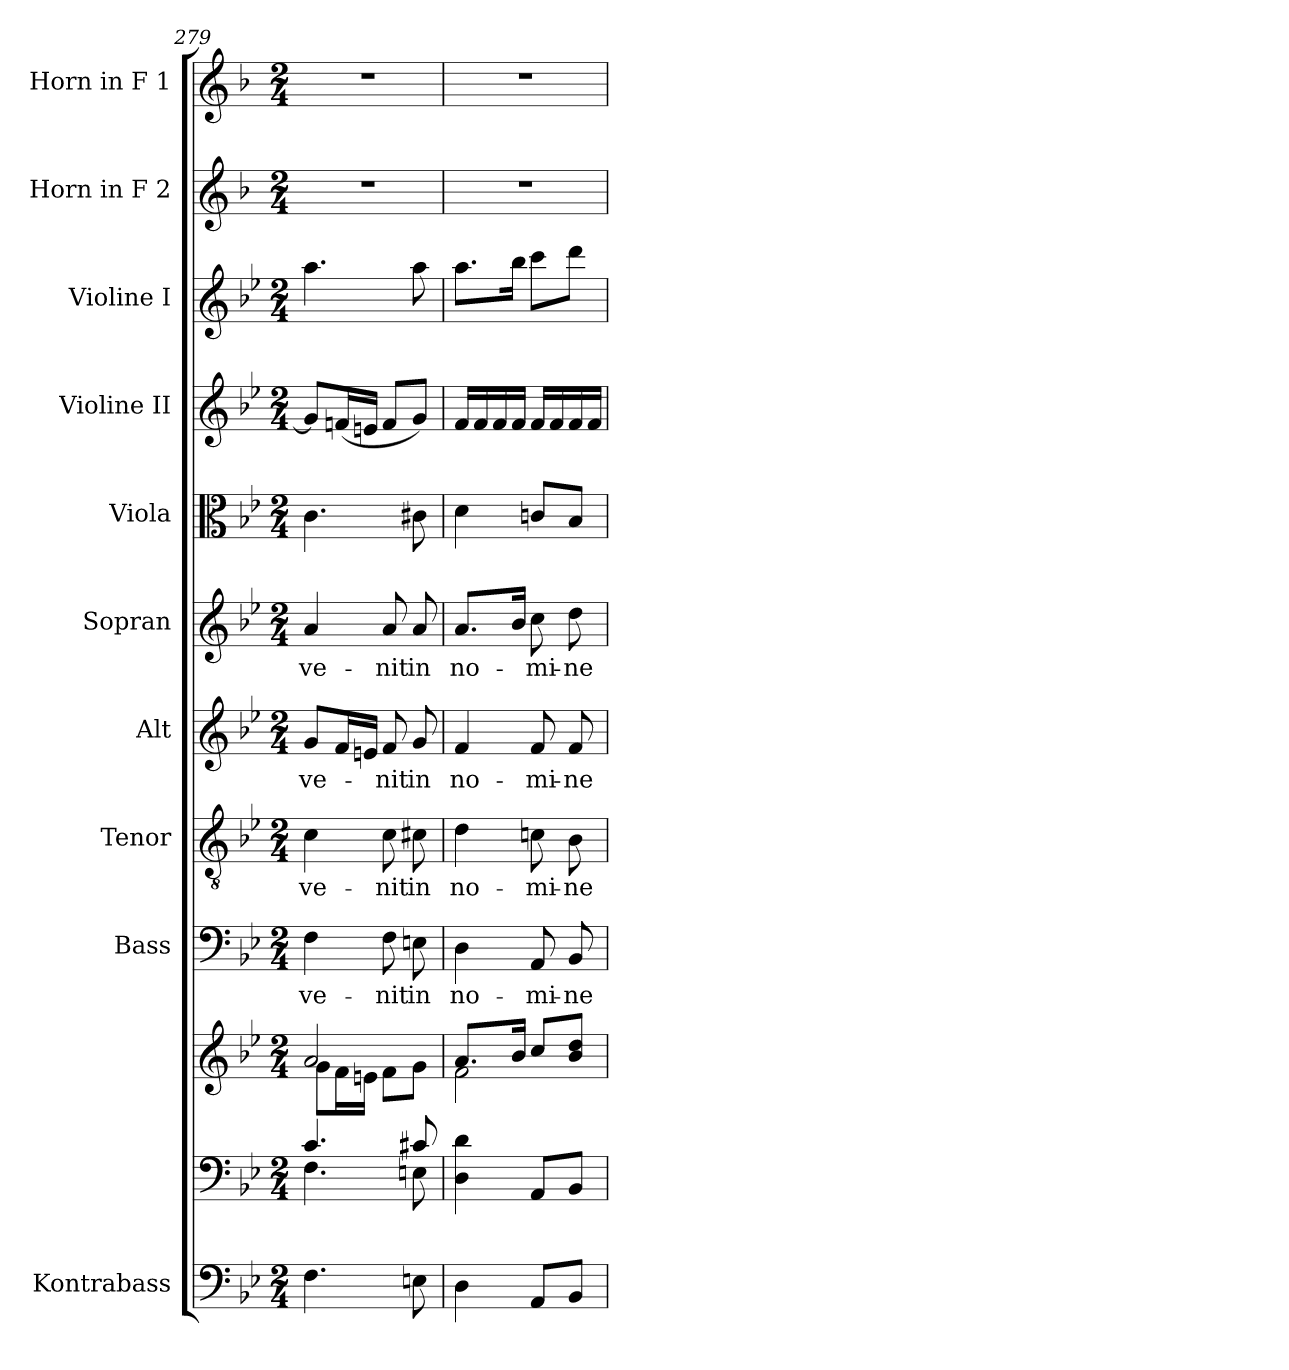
**kern	**kern	**kern	**kern	**text	**kern	**text	**kern	**text	**kern	**text	**kern	**kern	**kern	**kern	**kern
*part11	*part10	*part10	*part9	*part9	*part8	*part8	*part7	*part7	*part6	*part6	*part5	*part4	*part3	*part2	*part1
*staff12	*staff11	*staff10	*staff9	*staff9	*staff8	*staff8	*staff7	*staff7	*staff6	*staff6	*staff5	*staff4	*staff3	*staff2	*staff1
*I"Kontrabass	*	*	*I"Bass	*	*I"Tenor	*	*I"Alt	*	*I"Sopran	*	*I"Viola	*I"Violine II	*I"Violine I	*I"Horn in F 2	*I"Horn in F 1
*I'Kb.	*	*	*I'B	*	*I'T	*	*I'A	*	*I'S	*	*I'Vla.	*I'Vl. II	*I'Vl. I	*I'Hrn. 2	*I'Hrn. 1
*clefF4	*clefF4	*clefG2	*clefF4	*	*clefGv2	*	*clefG2	*	*clefG2	*	*clefC3	*clefG2	*clefG2	*clefG2	*clefG2
*ITrd7c12	*	*	*	*	*	*	*	*	*	*	*	*	*	*ITrd4c7	*ITrd4c7
*k[b-e-]	*k[b-e-]	*k[b-e-]	*k[b-e-]	*	*k[b-e-]	*	*k[b-e-]	*	*k[b-e-]	*	*k[b-e-]	*k[b-e-]	*k[b-e-]	*k[b-e-]	*k[b-e-]
*B-:	*B-:	*B-:	*B-:	*	*B-:	*	*B-:	*	*B-:	*	*B-:	*B-:	*B-:	*B-:	*B-:
*M2/4	*M2/4	*M2/4	*M2/4	*	*M2/4	*	*M2/4	*	*M2/4	*	*M2/4	*M2/4	*M2/4	*M2/4	*M2/4
=279	=279	=279	=279	=279	=279	=279	=279	=279	=279	=279	=279	=279	=279	=279	=279
*	*^	*^	*	*	*	*	*	*	*	*	*	*	*	*	*
!	!	!	!	!	!	!LO:LY:b	!	!LO:LY:b	!	!LO:LY:b	!	!LO:LY:b	!	!	!	!	!
4.FF\	4.c/	4.F\	2a/	8g\L	4F\	ve-	4c\	ve-	8g/L	ve-	4a/	ve-	4.c\	8g/L]	4.aa\	2r	2r
.	.	.	.	16f\L	.	.	.	.	16f/L	.	.	.	.	(<16fn/L	.	.	.
.	.	.	.	16en\JJ	.	.	.	.	16en/JJ	.	.	.	.	16en/JJ	.	.	.
!	!	!	!	!	!	!LO:LY:b	!	!LO:LY:b	!	!LO:LY:b	!	!LO:LY:b	!	!	!	!	!
.	.	.	.	8f\L	8F\	-nit	8c\	-nit	8f/	-nit	8a/	-nit	.	8f/L	.	.	.
!	!	!	!	!	!	!LO:LY:b	!	!LO:LY:b	!	!LO:LY:b	!	!LO:LY:b	!	!	!	!	!
8EEn\	8c#X/	8En\	.	8g\J	8En\	in	8c#X\	in	8g/	in	8a/	in	8c#X\	8g/J)	8aa\	.	.
=280	=280	=280	=280	=280	=280	=280	=280	=280	=280	=280	=280	=280	=280	=280	=280	=280	=280
!	!	!	!	!	!	!LO:LY:b	!	!LO:LY:b	!	!LO:LY:b	!	!LO:LY:b	!	!	!	!	!
*	*v	*v	*	*	*	*	*	*	*	*	*	*	*	*	*	*	*
4DD\	4D\ 4d\	8.a/L	2f\	4D\	no-	4d\	no-	4f/	no-	8.a/L	no-	4d\	16f/LL	8.aa\L	2r	2r
.	.	.	.	.	.	.	.	.	.	.	.	.	16f/	.	.	.
.	.	.	.	.	.	.	.	.	.	.	.	.	16f/	.	.	.
.	.	16b-/Jk	.	.	.	.	.	.	.	16b-/Jk	.	.	16f/JJ	16bb-\Jk	.	.
!	!	!	!	!	!LO:LY:b	!	!LO:LY:b	!	!LO:LY:b	!	!LO:LY:b	!	!	!	!	!
8AAA/L	8AA/L	8cc/L	.	8AA/	-mi-	8cn\	-mi-	8f/	-mi-	8cc\	-mi-	8cn/L	16f/LL	8ccc\L	.	.
.	.	.	.	.	.	.	.	.	.	.	.	.	16f/	.	.	.
!	!	!	!	!	!LO:LY:b	!	!LO:LY:b	!	!LO:LY:b	!	!LO:LY:b	!	!	!	!	!
8BBB-/J	8BB-/J	8b-/ 8dd/J	.	8BB-/	-ne	8B-\	-ne	8f/	-ne	8dd\	-ne	8B-/J	16f/	8ddd\J	.	.
.	.	.	.	.	.	.	.	.	.	.	.	.	16f/JJ	.	.	.
*	*	*v	*v	*	*	*	*	*	*	*	*	*	*	*	*	*
=	=	=	=	=	=	=	=	=	=	=	=	=	=	=	=
*-	*-	*-	*-	*-	*-	*-	*-	*-	*-	*-	*-	*-	*-	*-	*-
